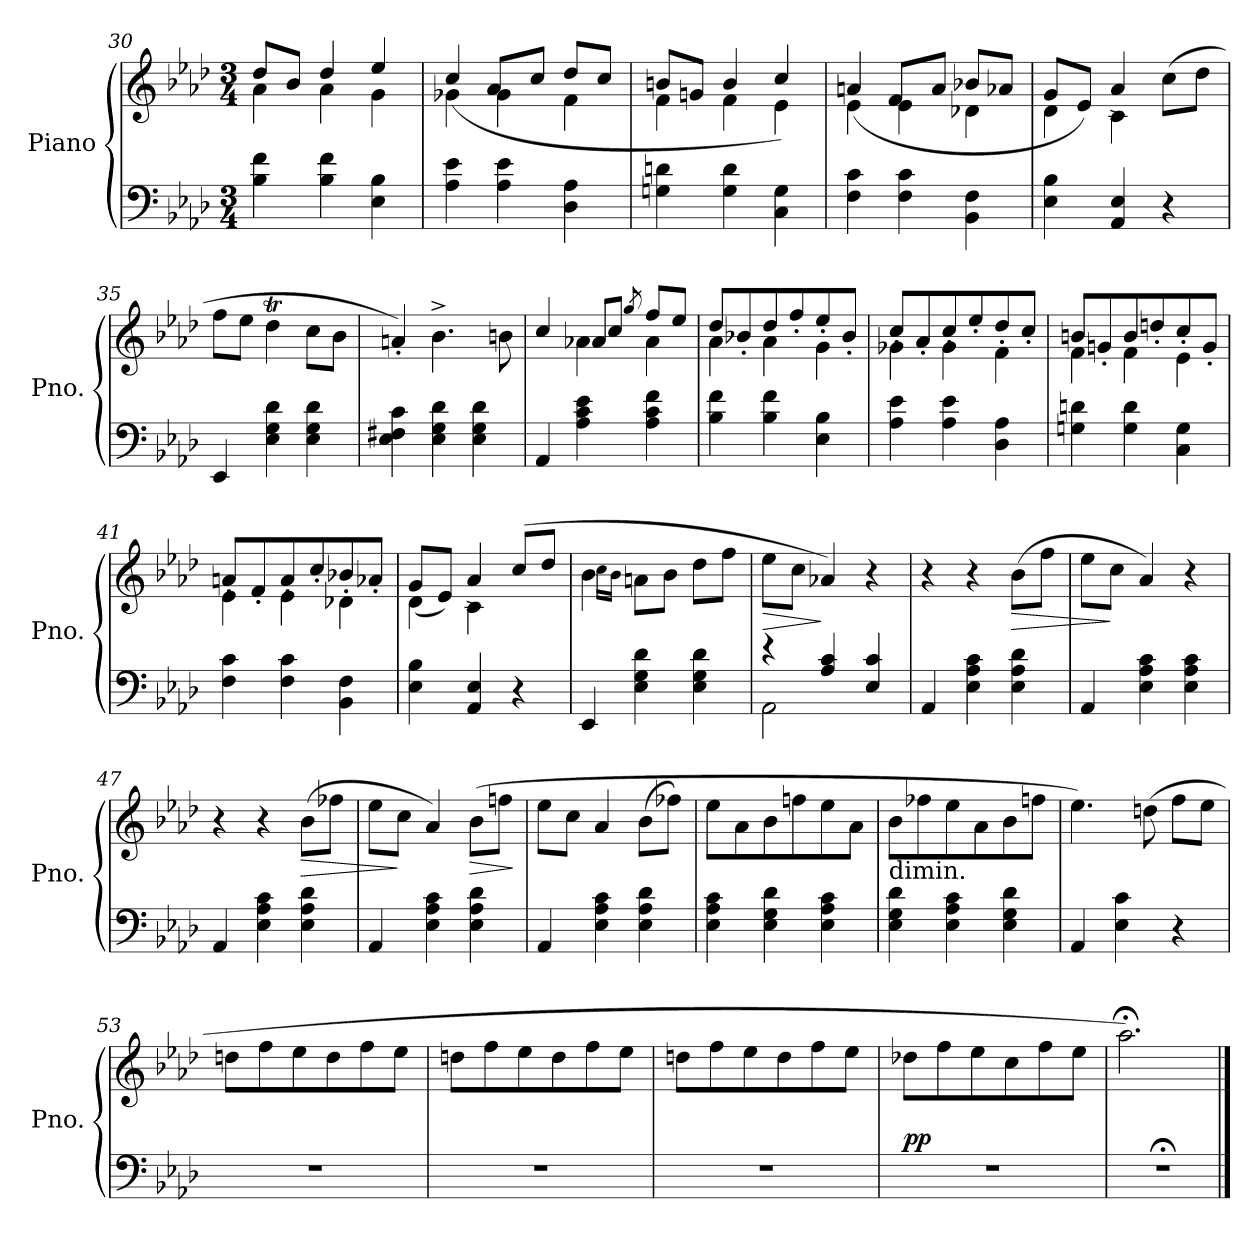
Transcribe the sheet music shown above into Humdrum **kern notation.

**kern	**kern	**dynam
*part1	*part1	*part1
*staff2	*staff1	*staff1/2
*I"Piano	*	*
*I'Pno.	*	*
*clefF4	*clefG2	*
*k[b-e-a-d-]	*k[b-e-a-d-]	*
*M3/4	*M3/4	*
=30	=30	=30
*	*^	*
4B-\ 4f\	4a-\	8dd-/L	.
.	.	8b-/J	.
4B-\ 4f\	4a-\	4dd-/	.
4E-\ 4B-\	4g\	4ee-/	.
=31	=31	=31	=31
4A-\ 4e-\	4g-X\	(>4cc/	.
4A-\ 4e-\	4g-\	8a-/L	.
.	.	8cc/J	.
4D-\ 4A-\	4f\	8dd-/L	.
.	.	8cc/J	.
!!LO:LB:g=z	!!
=32	=32	=32	=32
4Gn\ 4dn\	4f\	8bn/L	.
.	.	8gn/J	.
4G\ 4d\	4f\	4b/	.
4C\ 4G\	4e-\	4cc/)	.
=33	=33	=33	=33
4F\ 4c\	4e-\	(>4an/	.
4F\ 4c\	4e-\	8f/L	.
.	.	8a/J	.
4BB-\ 4F\	4d-X\	8b-X/L	.
.	.	8a-X/J	.
=34	=34	=34	=34
4E-\ 4B-\	4d-\	8g/L	.
.	.	8e-/J)	.
4AA-/ 4E-/	4c\	4a-^/	.
4r	(>8cc\L	4ryy	.
.	8dd-\J	.	.
*	*v	*v	*
=35	=35	=35
4EE-/	8ff\L	.
.	8ee-\J	.
4E-\ 4G\ 4d-\	4dd-T\	.
4E-\ 4G\ 4d-\	8cc\L	.
.	8b-\J	.
!!LO:LB:g=z
=36	=36	=36
4E-\ 4F#X\ 4c\	4an'/)	.
4E-\ 4G\ 4d-\	4.b-^\	.
4E-\ 4G\ 4d-\	.	.
.	8bn\	.
=37	=37	=37
*	*^	*
4AA-/	4cc/	4ryy	.
4A-\ 4c\ 4e-\	4a-X\	8a-/L	.
.	.	8cc/J	.
.	.	8qgg/	.
4A-\ 4c\ 4f\	4a-\	8ff/L	.
.	.	8ee-/J	.
=38	=38	=38	=38
4B-\ 4f\	4a-\	8dd-'/L	.
.	.	8b-X'/	.
4B-\ 4f\	4a-\	8dd-'/	.
.	.	8ff'/	.
4E-\ 4B-\	4g\	8ee-'/	.
.	.	8b-'/J	.
=39	=39	=39	=39
4A-\ 4e-\	4g-X\	8cc'/L	.
.	.	8a-'/	.
4A-\ 4e-\	4g-\	8cc'/	.
.	.	8ee-'/	.
4D-\ 4A-\	4f\	8dd-'/	.
.	.	8cc'/J	.
!!LO:PB:g=z	!!
=40	=40	=40	=40
4Gn\ 4dn\	4f\	8bn'/L	.
.	.	8gn'/	.
4G\ 4d\	4f\	8b'/	.
.	.	8ddn'/	.
4C\ 4G\	4e-\	8cc'/	.
.	.	8g'/J	.
=41	=41	=41	=41
4F\ 4c\	4e-\	8an'/L	.
.	.	8f'/	.
4F\ 4c\	4e-\	8a'/	.
.	.	8cc'/	.
4BB-\ 4F\	4d-X\	8b-X'/	.
.	.	8a-X'/J	.
=42	=42	=42	=42
4E-\ 4B-\	4d-\	(>8g/L	.
.	.	8e-/J)	.
4AA-/ 4E-/	4c\	4a-^/	.
4r	(>8cc/L	4ryy	.
.	8dd-/J	.	.
*	*v	*v	*
=43	=43	=43
4EE-/	4b-\	.
.	16qcc\LL	.
.	16qb-\JJ	.
4E-\ 4G\ 4d-\	8an\L	.
.	8b-\J	.
4E-\ 4G\ 4d-\	8dd-\L	.
.	8ff\J	.
!!LO:LB:g=z
=44	=44	=44
*^	*	*
!	!	!	!LO:HP:b
2AA-\	4re	8ee-\L	>
.	.	8cc\J	.
.	4A-/ 4c/	4a-X/)	]
4rFFFyy	4E-/ 4c/	4r	.
*v	*v	*	*
=45	=45	=45
4AA-/	4r	.
4E-\ 4A-\ 4c\	4r	.
!	!	!LO:HP:b
4E-\ 4A-\ 4d-\	(>8b-\L	>
.	8ff\J	.
=46	=46	=46
4AA-/	8ee-\L	.
.	8cc\J	]
4E-\ 4A-\ 4c\	4a-/)	.
4E-\ 4A-\ 4c\	4r	.
=47	=47	=47
4AA-/	4r	.
4E-\ 4A-\ 4c\	4r	.
!	!	!LO:HP:b
4E-\ 4A-\ 4d-\	(>8b-\L	>
.	8ff-X\J	.
=48	=48	=48
4AA-/	8ee-\L	.
.	8cc\J	]
4E-\ 4A-\ 4c\	4a-/)	.
!	!	!LO:HP:b
4E-\ 4A-\ 4d-\	(>8b-\L	>
.	8ffn\J	.
.	.	]
!!LO:LB:g=z
=49	=49	=49
4AA-/	8ee-\L	.
.	8cc\J	.
4E-\ 4A-\ 4c\	4a-/	.
4E-\ 4A-\ 4d-\	(>8b-\L	.
.	8ff-X\J)	.
=50	=50	=50
4E-\ 4A-\ 4c\	8ee-\L	.
.	8a-\	.
4E-\ 4G\ 4d-\	8b-\	.
.	8ffn\	.
4E-\ 4A-\ 4c\	8ee-\	.
.	8a-\J	.
=51	=51	=51
!LO:TX:a:t=dimin.	!	!
4E-\ 4G\ 4d-\	8b-\L	.
.	8ff-X\	.
4E-\ 4A-\ 4c\	8ee-\	.
.	8a-\	.
4E-\ 4G\ 4d-\	8b-\	.
.	8ffn\J	.
=52	=52	=52
4AA-/	4.ee-\)	.
4E-\ 4c\	.	.
.	(>8ddn\	.
4r	8ff\L	.
.	8ee-\J	.
!!LO:LB:g=z
=53	=53	=53
2.r	8ddn\L	.
.	8ff\	.
.	8ee-\	.
.	8dd\	.
.	8ff\	.
.	8ee-\J	.
=54	=54	=54
2.r	8ddn\L	.
.	8ff\	.
.	8ee-\	.
.	8dd\	.
.	8ff\	.
.	8ee-\J	.
=55	=55	=55
2.r	8ddn\L	.
.	8ff\	.
.	8ee-\	.
.	8dd\	.
.	8ff\	.
.	8ee-\J	.
=56	=56	=56
!	!	!LO:DY:a=2
2.r	8dd-X\L	pp
.	8ff\	.
.	8ee-\	.
.	8cc\	.
.	8ff\	.
.	8ee-\J	.
=57	=57	=57
2.r;<	2.aa-;<\)	.
==	==	==
*-	*-	*-
